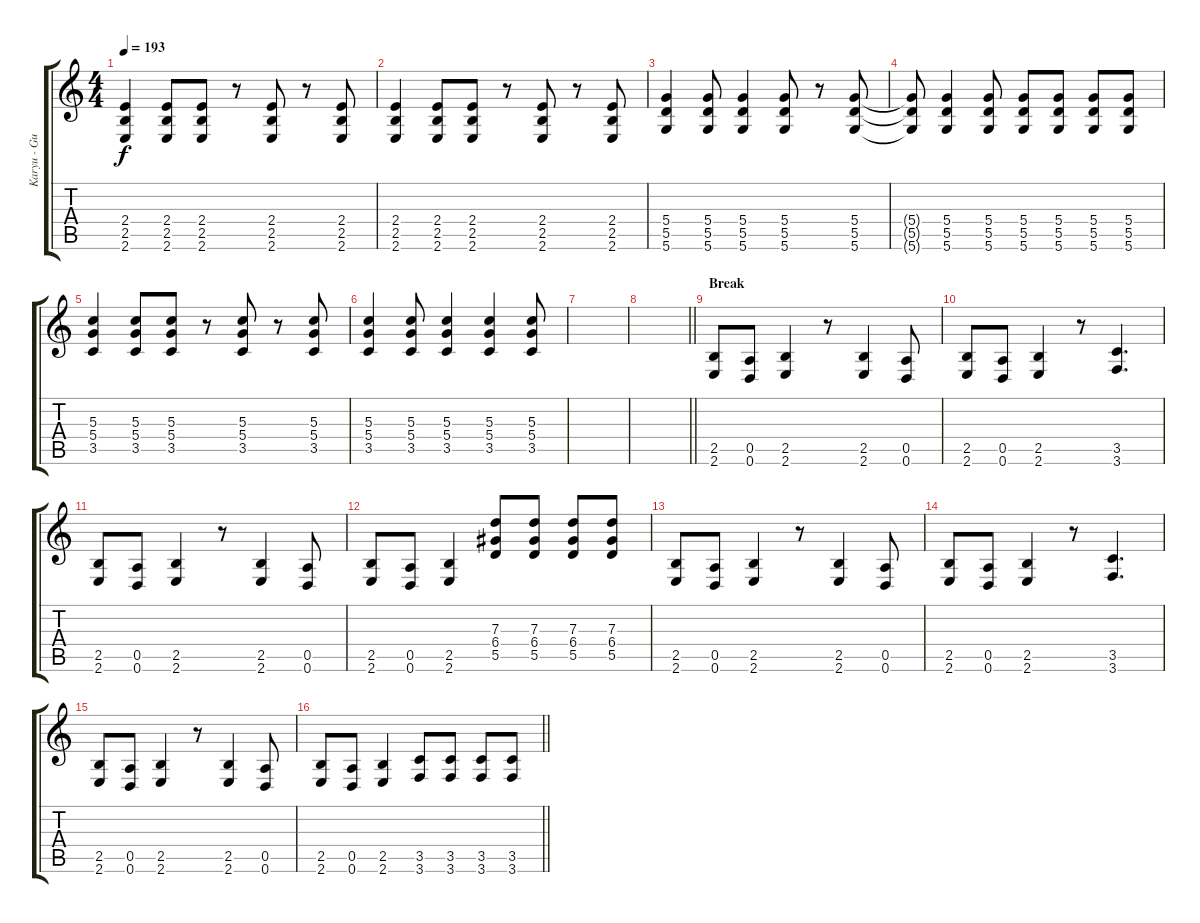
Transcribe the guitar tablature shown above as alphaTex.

\track ("Karyu - Guitar 3" "Karyu - Gu") {instrument distortionguitar}
\staff {score tabs}
\tuning (E4 B3 G3 D3 A2 D2) {hide}
\ts (4 4)
\tempo 193
\clef g2
\ks c
(2.4 2.5 2.6).4{dy f} (2.4 2.5 2.6).8 (2.4 2.5 2.6).8 r.8 (2.4 2.5 2.6).8 r.8 (2.4 2.5 2.6).8 |
(2.4 2.5 2.6).4 (2.4 2.5 2.6).8 (2.4 2.5 2.6).8 r.8 (2.4 2.5 2.6).8 r.8 (2.4 2.5 2.6).8 |
(5.4 5.5 5.6).4 (5.4 5.5 5.6).8 (5.4 5.5 5.6).4 (5.4 5.5 5.6).8 r.8 (5.4 5.5 5.6).8 |
(5.4{t} 5.5{t} 5.6{t}).8 (5.4 5.5 5.6).4 (5.4 5.5 5.6).8 (5.4 5.5 5.6).8 (5.4 5.5 5.6).8 (5.4 5.5 5.6).8 (5.4 5.5 5.6).8 |
(5.3 5.4 3.5).4 (5.3 5.4 3.5).8 (5.3 5.4 3.5).8 r.8 (5.3 5.4 3.5).8 r.8 (5.3 5.4 3.5).8 |
(5.3 5.4 3.5).4 (5.3 5.4 3.5).8 (5.3 5.4 3.5).4 (5.3 5.4 3.5).4 (5.3 5.4 3.5).8 |
|
\barLineRight lightlight
|
\section ("" "Break")
(2.5 2.6).8 (0.5 0.6).8 (2.5 2.6).4 r.8 (2.5 2.6).4 (0.5 0.6).8 |
(2.5 2.6).8 (0.5 0.6).8 (2.5 2.6).4 r.8 (3.5 3.6).4{d} |
(2.5 2.6).8 (0.5 0.6).8 (2.5 2.6).4 r.8 (2.5 2.6).4 (0.5 0.6).8 |
(2.5 2.6).8 (0.5 0.6).8 (2.5 2.6).4 (7.3 6.4 5.5).8 (7.3 6.4 5.5).8 (7.3 6.4 5.5).8 (7.3 6.4 5.5).8 |
(2.5 2.6).8 (0.5 0.6).8 (2.5 2.6).4 r.8 (2.5 2.6).4 (0.5 0.6).8 |
(2.5 2.6).8 (0.5 0.6).8 (2.5 2.6).4 r.8 (3.5 3.6).4{d} |
(2.5 2.6).8 (0.5 0.6).8 (2.5 2.6).4 r.8 (2.5 2.6).4 (0.5 0.6).8 |
\barLineRight lightlight
(2.5 2.6).8 (0.5 0.6).8 (2.5 2.6).4 (3.5 3.6).8 (3.5 3.6).8 (3.5 3.6).8 (3.5 3.6).8
